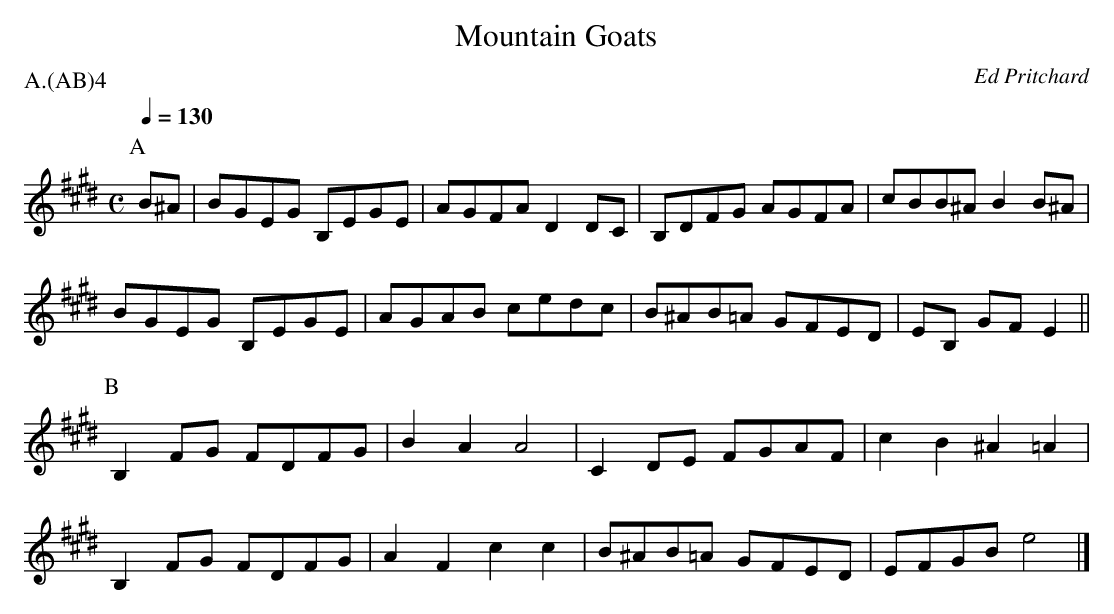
X:1
T:Mountain Goats
C:Ed Pritchard
P:A.(AB)4
M:C
K:Emaj
L:1/8
Q:1/4=130
P:A
B^A |\
BGEG B,EGE | AGFA D2 DC | B,DFG AGFA | cBB^A B2 B^A |
BGEG B,EGE | AGAB cedc | B^AB=A GFED | EB, GF E2 ||
P:B
B,2 FG FDFG | B2 A2 A4 | C2 DE FGAF | c2 B2 ^A2 =A2 |
B,2 FG FDFG | A2 F2 c2 c2 | B^AB=A GFED | EFGB e4 |]
